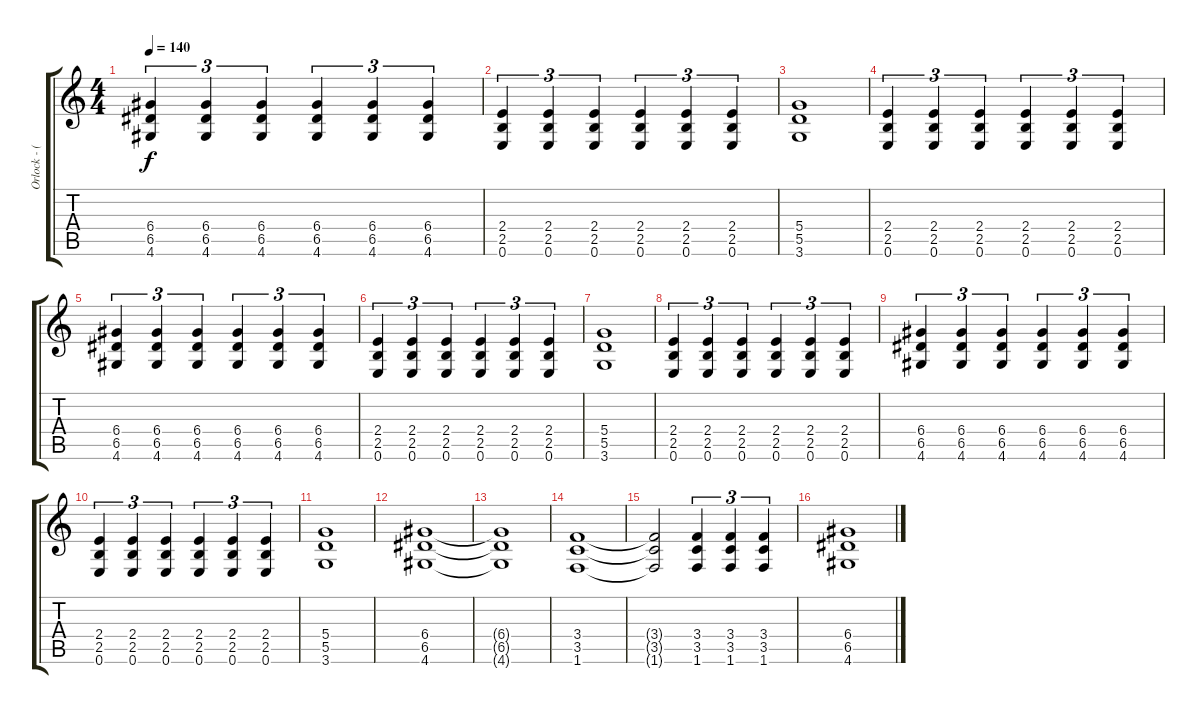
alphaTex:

\track ("Orlock - (All Leads)" "Orlock - (") {instrument distortionguitar}
\staff {score tabs}
\tuning (E4 B3 G3 D3 A2 E2) {hide}
\ts (4 4)
\tempo 140
\clef g2
\ks c
(6.4 6.5 4.6).4{tu (3 2) dy f} (6.4 6.5 4.6).4{tu (3 2)} (6.4 6.5 4.6).4{tu (3 2)} (6.4 6.5 4.6).4{tu (3 2)} (6.4 6.5 4.6).4{tu (3 2)} (6.4 6.5 4.6).4{tu (3 2)} |
(2.4 2.5 0.6).4{tu (3 2) volume 12 instrument distortionguitar} (2.4 2.5 0.6).4{tu (3 2)} (2.4 2.5 0.6).4{tu (3 2)} (2.4 2.5 0.6).4{tu (3 2)} (2.4 2.5 0.6).4{tu (3 2)} (2.4 2.5 0.6).4{tu (3 2)} |
(5.4 5.5 3.6).1{volume 16} |
(2.4 2.5 0.6).4{tu (3 2)} (2.4 2.5 0.6).4{tu (3 2)} (2.4 2.5 0.6).4{tu (3 2)} (2.4 2.5 0.6).4{tu (3 2)} (2.4 2.5 0.6).4{tu (3 2)} (2.4 2.5 0.6).4{tu (3 2)} |
(6.4 6.5 4.6).4{tu (3 2)} (6.4 6.5 4.6).4{tu (3 2)} (6.4 6.5 4.6).4{tu (3 2)} (6.4 6.5 4.6).4{tu (3 2)} (6.4 6.5 4.6).4{tu (3 2)} (6.4 6.5 4.6).4{tu (3 2)} |
(2.4 2.5 0.6).4{tu (3 2)} (2.4 2.5 0.6).4{tu (3 2)} (2.4 2.5 0.6).4{tu (3 2)} (2.4 2.5 0.6).4{tu (3 2)} (2.4 2.5 0.6).4{tu (3 2)} (2.4 2.5 0.6).4{tu (3 2)} |
(5.4 5.5 3.6).1 |
(2.4 2.5 0.6).4{tu (3 2)} (2.4 2.5 0.6).4{tu (3 2)} (2.4 2.5 0.6).4{tu (3 2)} (2.4 2.5 0.6).4{tu (3 2)} (2.4 2.5 0.6).4{tu (3 2)} (2.4 2.5 0.6).4{tu (3 2)} |
(6.4 6.5 4.6).4{tu (3 2)} (6.4 6.5 4.6).4{tu (3 2)} (6.4 6.5 4.6).4{tu (3 2)} (6.4 6.5 4.6).4{tu (3 2)} (6.4 6.5 4.6).4{tu (3 2)} (6.4 6.5 4.6).4{tu (3 2)} |
(2.4 2.5 0.6).4{tu (3 2)} (2.4 2.5 0.6).4{tu (3 2)} (2.4 2.5 0.6).4{tu (3 2)} (2.4 2.5 0.6).4{tu (3 2)} (2.4 2.5 0.6).4{tu (3 2)} (2.4 2.5 0.6).4{tu (3 2)} |
(5.4 5.5 3.6).1 |
(6.4 6.5 4.6).1 |
(6.4{t} 6.5{t} 4.6{t}).1 |
(3.4 3.5 1.6).1 |
(3.4{t} 3.5{t} 1.6{t}).2 (3.4 3.5 1.6).4{tu (3 2)} (3.4 3.5 1.6).4{tu (3 2)} (3.4 3.5 1.6).4{tu (3 2)} |
(6.4 6.5 4.6).1{balance 8}
